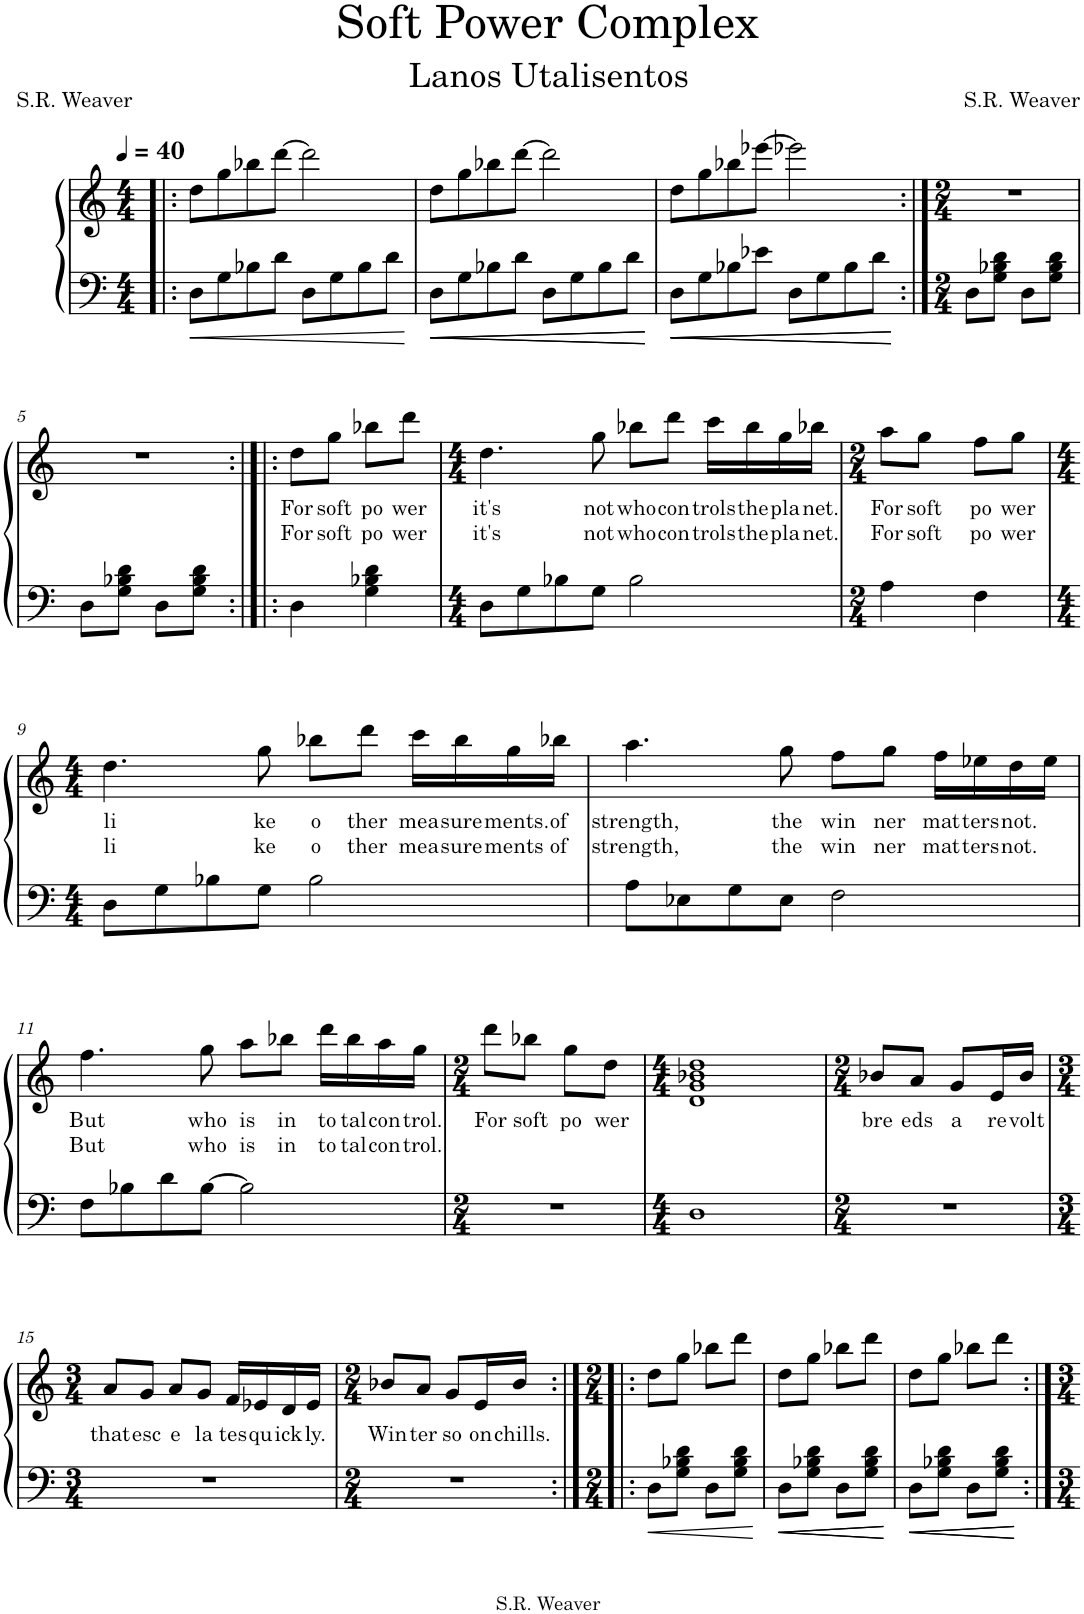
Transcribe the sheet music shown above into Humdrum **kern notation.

**kern	**kern	**text	**text
*part1	*part1	*part1	*part1
*staff2	*staff1	*staff1	*staff1
*I"Piano	*	*	*
*I'Pno.	*	*	*
*clefF4	*clefG2	*	*
*k[]	*k[]	*	*
*M4/4	*M4/4	*	*
*MM40	*MM40	*	*
=1!|:	=1!|:	=1!|:	=1!|:
8D\L	8dd\L	.	.
8G\	8gg\	.	.
8B-X\	8bb-X\	.	.
8d\J	[8ddd\J	.	.
8D\L	2ddd\]	.	.
8G\	.	.	.
8B-\	.	.	.
8d\J	.	.	.
=2	=2	=2	=2
8D\L	8dd\L	.	.
8G\	8gg\	.	.
8B-X\	8bb-X\	.	.
8d\J	[8ddd\J	.	.
8D\L	2ddd\]	.	.
8G\	.	.	.
8B-\	.	.	.
8d\J	.	.	.
=3	=3	=3	=3
8D\L	8dd\L	.	.
8G\	8gg\	.	.
8B-X\	8bb-X\	.	.
8e-X\J	[8eee-X\J	.	.
8D\L	2eee-X\]	.	.
8G\	.	.	.
8B-\	.	.	.
8d\J	.	.	.
=4:|!	=4:|!	=4:|!	=4:|!
*M2/4	*M2/4	*	*
8D\L	2r	.	.
8G\ 8B-X\ 8d\J	.	.	.
8D\L	.	.	.
8G\ 8B-\ 8d\J	.	.	.
!!LO:LB:g=z
=5	=5	=5	=5
8D\L	2r	.	.
8G\ 8B-X\ 8d\J	.	.	.
8D\L	.	.	.
8G\ 8B-\ 8d\J	.	.	.
=6:|!|:	=6:|!|:	=6:|!|:	=6:|!|:
!	!	!LO:LY:b	!LO:LY:b
4D\	8dd\L	For	For
!	!	!LO:LY:b	!LO:LY:b
.	8gg\J	soft	soft
!	!	!LO:LY:b	!LO:LY:b
4G\ 4B-X\ 4d\	8bb-X\L	po	po
!	!	!LO:LY:b	!LO:LY:b
.	8ddd\J	wer	wer
=7	=7	=7	=7
*M4/4	*M4/4	*	*
!	!	!LO:LY:b	!LO:LY:b
8D\L	4.dd\	it's	it's
8G\	.	.	.
8B-X\	.	.	.
!	!	!LO:LY:b	!LO:LY:b
8G\J	8gg\	not	not
!	!	!LO:LY:b	!LO:LY:b
2B-\	8bb-X\L	who	who
!	!	!LO:LY:b	!LO:LY:b
.	8ddd\J	con	con
!	!	!LO:LY:b	!LO:LY:b
.	16ccc\LL	trols	trols
!	!	!LO:LY:b	!LO:LY:b
.	16bb-\	the	the
!	!	!LO:LY:b	!LO:LY:b
.	16gg\	pla	pla
!	!	!LO:LY:b	!LO:LY:b
.	16bb-X\JJ	net.	net.
=8	=8	=8	=8
*M2/4	*M2/4	*	*
!	!	!LO:LY:b	!LO:LY:b
4A\	8aa\L	For	For
!	!	!LO:LY:b	!LO:LY:b
.	8gg\J	soft	soft
!	!	!LO:LY:b	!LO:LY:b
4F\	8ff\L	po	po
!	!	!LO:LY:b	!LO:LY:b
.	8gg\J	wer	wer
!!LO:LB:g=z
=9	=9	=9	=9
*M4/4	*M4/4	*	*
!	!	!LO:LY:b	!LO:LY:b
8D\L	4.dd\	li	li
8G\	.	.	.
8B-X\	.	.	.
!	!	!LO:LY:b	!LO:LY:b
8G\J	8gg\	ke	ke
!	!	!LO:LY:b	!LO:LY:b
2B-\	8bb-X\L	o	o
!	!	!LO:LY:b	!LO:LY:b
.	8ddd\J	ther	ther
!	!	!LO:LY:b	!LO:LY:b
.	16ccc\LL	mea	mea
!	!	!LO:LY:b	!LO:LY:b
.	16bb-\	sure	sure
!	!	!LO:LY:b	!LO:LY:b
.	16gg\	ments.	ments
!	!	!LO:LY:b	!LO:LY:b
.	16bb-X\JJ	of	of
=10	=10	=10	=10
!	!	!LO:LY:b	!LO:LY:b
8A\L	4.aa\	strength,	strength,
8E-X\	.	.	.
8G\	.	.	.
!	!	!LO:LY:b	!LO:LY:b
8E-\J	8gg\	the	the
!	!	!LO:LY:b	!LO:LY:b
2F\	8ff\L	win	win
!	!	!LO:LY:b	!LO:LY:b
.	8gg\J	ner	ner
!	!	!LO:LY:b	!LO:LY:b
.	16ff\LL	mat	mat
!	!	!LO:LY:b	!LO:LY:b
.	16ee-X\	ters	ters
!	!	!LO:LY:b	!LO:LY:b
.	16dd\	not.	not.
.	16ee-\JJ	.	.
!!LO:LB:g=z
=11	=11	=11	=11
!	!	!LO:LY:b	!LO:LY:b
8F\L	4.ff\	But	But
8B-X\	.	.	.
8d\	.	.	.
!	!	!LO:LY:b	!LO:LY:b
[8B-\J	8gg\	who	who
!	!	!LO:LY:b	!LO:LY:b
2B-\]	8aa\L	is	is
!	!	!LO:LY:b	!LO:LY:b
.	8bb-X\J	in	in
!	!	!LO:LY:b	!LO:LY:b
.	16ddd\LL	to	to
!	!	!LO:LY:b	!LO:LY:b
.	16bb-\	tal	tal
!	!	!LO:LY:b	!LO:LY:b
.	16aa\	con	con
!	!	!LO:LY:b	!LO:LY:b
.	16gg\JJ	trol.	trol.
=12	=12	=12	=12
*M2/4	*M2/4	*	*
!	!	!LO:LY:b	!
2r	8ddd\L	For	.
!	!	!LO:LY:b	!
.	8bb-X\J	soft	.
!	!	!LO:LY:b	!
.	8gg\L	po	.
!	!	!LO:LY:b	!
.	8dd\J	wer	.
=13	=13	=13	=13
*M4/4	*M4/4	*	*
1D	1d 1g 1b-X 1dd	.	.
=14	=14	=14	=14
*M2/4	*M2/4	*	*
!	!	!LO:LY:b	!
2r	8b-X/L	bre	.
!	!	!LO:LY:b	!
.	8a/J	eds	.
!	!	!LO:LY:b	!
.	8g/L	a	.
!	!	!LO:LY:b	!
.	16e/L	re	.
!	!	!LO:LY:b	!
.	16b-/JJ	volt	.
!!LO:LB:g=z
=15	=15	=15	=15
*M3/4	*M3/4	*	*
!	!	!LO:LY:b	!
2.r	8a/L	that	.
!	!	!LO:LY:b	!
.	8g/J	esc	.
!	!	!LO:LY:b	!
.	8a/L	e	.
!	!	!LO:LY:b	!
.	8g/J	la	.
!	!	!LO:LY:b	!
.	16f/LL	tes	.
!	!	!LO:LY:b	!
.	16e-X/	qu	.
!	!	!LO:LY:b	!
.	16d/	ick	.
!	!	!LO:LY:b	!
.	16e-/JJ	ly.	.
=16	=16	=16	=16
*M2/4	*M2/4	*	*
!	!	!LO:LY:b	!
2r	8b-X/L	Win	.
!	!	!LO:LY:b	!
.	8a/J	ter	.
!	!	!LO:LY:b	!
.	8g/L	so	.
!	!	!LO:LY:b	!
.	16e/L	on	.
!	!	!LO:LY:b	!
.	16b-/JJ	chills.	.
=17:|!|:	=17:|!|:	=17:|!|:	=17:|!|:
*M2/4	*M2/4	*	*
8D\L	8dd\L	.	.
8G\ 8B-X\ 8d\J	8gg\J	.	.
8D\L	8bb-X\L	.	.
8G\ 8B-\ 8d\J	8ddd\J	.	.
=18	=18	=18	=18
8D\L	8dd\L	.	.
8G\ 8B-X\ 8d\J	8gg\J	.	.
8D\L	8bb-X\L	.	.
8G\ 8B-\ 8d\J	8ddd\J	.	.
=19	=19	=19	=19
8D\L	8dd\L	.	.
8G\ 8B-X\ 8d\J	8gg\J	.	.
8D\L	8bb-X\L	.	.
8G\ 8B-\ 8d\J	8ddd\J	.	.
=:|!	=:|!	=:|!	=:|!
*-	*-	*-	*-
